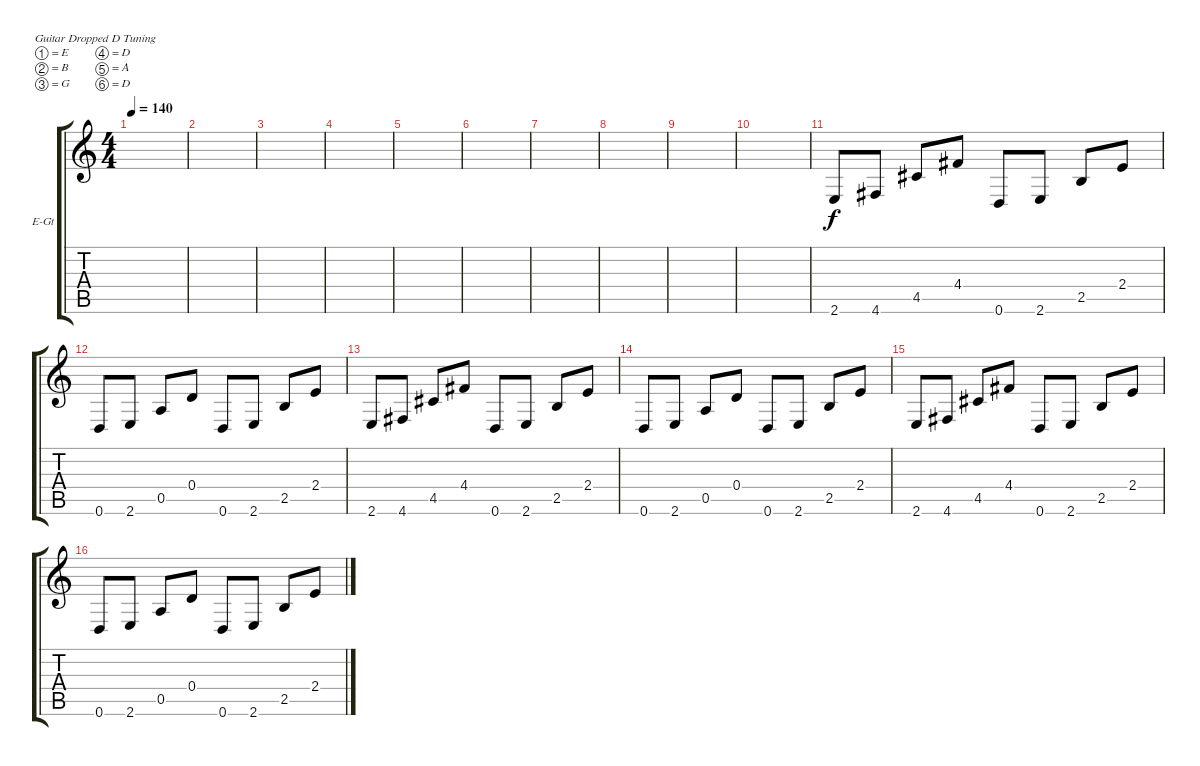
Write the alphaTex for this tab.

\bracketExtendMode groupsimilarinstruments
\firstSystemTrackNameOrientation horizontal
\otherSystemsTrackNameOrientation horizontal
\track ("Effect (2)" "E-Gt") {instrument electricguitarclean}
\staff {score tabs}
\tuning (E4 B3 G3 D3 A2 D2)
\ts (4 4)
\tempo 140
\clef g2
\scale
0.333333
\ks c
|
\scale
0.333333 |
\scale
0.333333 |
\scale
0.333333 |
\scale
0.333333 |
\scale
0.333333 |
\scale
0.333333 |
\scale
0.333333 |
\scale
0.333333 |
\scale
0.333333 |
\scale
0.333333 2.6.8 4.6.8 4.5.8 4.4.8 0.6.8 2.6.8 2.5.8 2.4.8 |
\scale
0.333333 0.6.8 2.6.8 0.5.8 0.4.8 0.6.8 2.6.8 2.5.8 2.4.8 |
\scale
0.333333 2.6.8 4.6.8 4.5.8 4.4.8 0.6.8 2.6.8 2.5.8 2.4.8 |
\scale
0.333333 0.6.8 2.6.8 0.5.8 0.4.8 0.6.8 2.6.8 2.5.8 2.4.8 |
\scale
0.333333 2.6.8 4.6.8 4.5.8 4.4.8 0.6.8 2.6.8 2.5.8 2.4.8 |
\scale
0.333333 0.6.8 2.6.8 0.5.8 0.4.8 0.6.8 2.6.8 2.5.8 2.4.8
